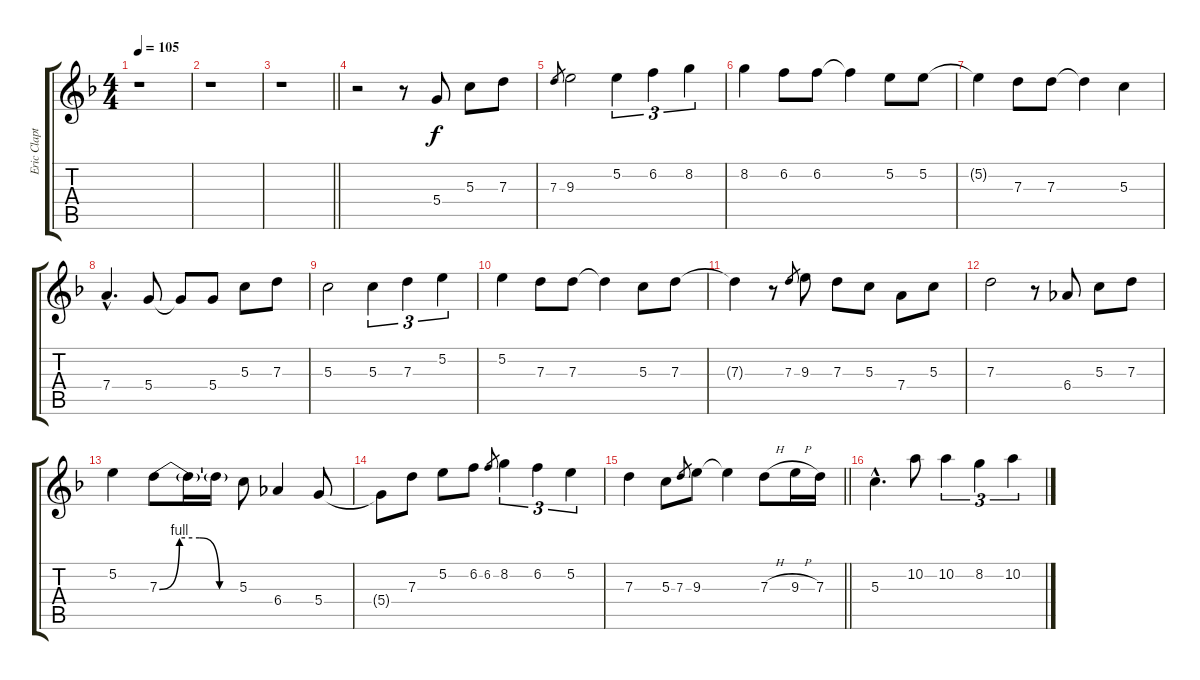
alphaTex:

\track ("Eric Clapton Guitar I" "Eric Clapt") {instrument overdrivenguitar}
\staff {score tabs}
\tuning (E4 B3 G3 D3 A2 E2) {hide}
\ts (4 4)
\tempo 105
\clef g2
\ks f
r.1{dy f} |
r.1 |
\barLineRight lightlight
r.1 |
r.2 r.8 5.4.8 5.3.8 7.3.8 |
7.3.8{gr} 9.3.2 5.2.4{tu (3 2)} 6.2.4{tu (3 2)} 8.2.4{tu (3 2)} |
8.2.4 6.2.8 6.2.8 6.2{t}.4 5.2.8 5.2.8 |
5.2{t}.4 7.3.8 7.3.8 7.3{t}.4 5.3.4 |
7.4{hac}.4{d} 5.4.8 5.4{t}.8 5.4.8 5.3.8 7.3.8 |
5.3.2 5.3.4{tu (3 2)} 7.3.4{tu (3 2)} 5.2.4{tu (3 2)} |
5.2.4 7.3.8 7.3.8 7.3{t}.4 5.3.8 7.3.8 |
7.3{t}.4 r.8 7.3.8{gr} 9.3.8 7.3.8 5.3.8 7.4.8 5.3.8 |
7.3.2 r.8 6.4.8 5.3.8 7.3.8 |
5.2.4 7.3{be (custom 0 0 15 4 30 4 45 0 60 0)}.8 7.3{t}.16 7.3{t}.16 5.3.8 6.4.4 5.4.8 |
5.4{t}.8 7.3.8 5.2.8 6.2.8 6.2.8{gr} 8.2.4{tu (3 2)} 6.2.4{tu (3 2)} 5.2.4{tu (3 2)} |
\barLineRight lightlight
7.3.4 5.3.8 7.3.8{gr} 9.3.8 9.3{t}.4 7.3{h}.8 9.3{h}.16 7.3.16 |
5.3{hac}.4{d} 10.2.8 10.2.4{tu (3 2)} 8.2.4{tu (3 2)} 10.2.4{tu (3 2)}
